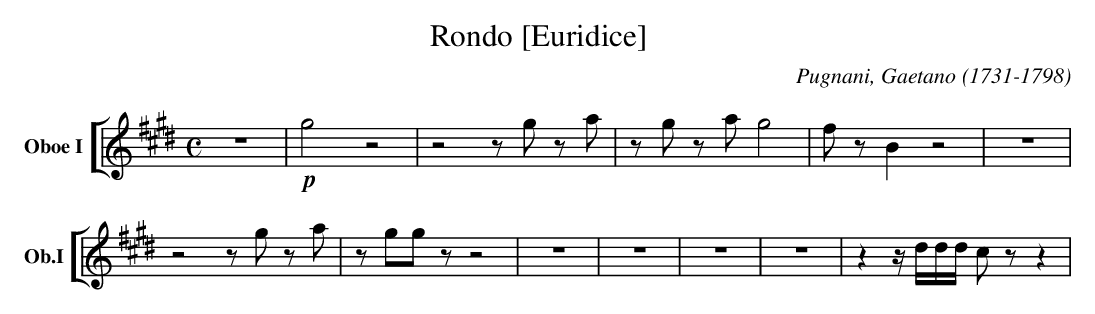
X:1
T:Rondo [Euridice]
C:Pugnani, Gaetano (1731-1798)
M:C
L:1/4
K:E
V: 9 clef=treble name="Oboe I" sname="Ob.I"
%%staves [( 9 )]
Z | !p! g2z2 | z2 z/2 G'/ z/2 A'/ | z/2 G'/ z/2 A'/ G'2 | F'/ z/ B z2|z4|
z2 z/2 G'/ z/A'/ | z/ g/g/ z/ z2 | z4 | z4| z4| z4 | z z/4 d/4d/4d/4 c/ z/ z |
